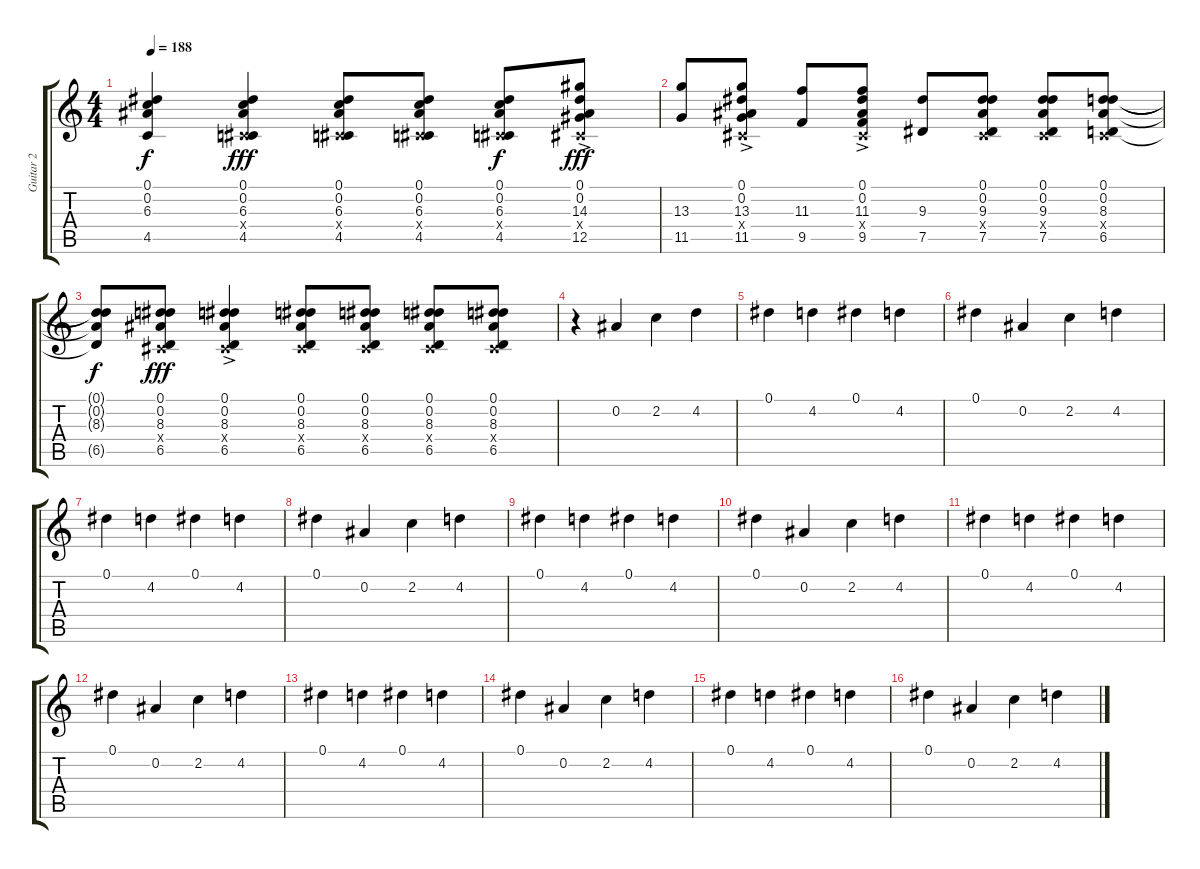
\track ("Guitar 2" "Guitar 2") {instrument distortionguitar}
\staff {score tabs}
\tuning (Eb4 Bb3 Gb3 Db3 Ab2 Eb2) {hide}
\ts (4 4)
\tempo 188
\clef g2
\ks c
(0.1{t} 0.2{t} 6.3{t} 4.5{t}).4{dy f} (0.1 0.2 6.3 0.4{x} 4.5).4{dy fff} (0.1 0.2 6.3 0.4{x} 4.5).8 (0.1 0.2 6.3 0.4{x} 4.5).8 (0.1 0.2 6.3 0.4{x} 4.5).8{dy f} (0.1{ac} 0.2 14.3{ac} 0.4{x} 12.5{ac}).8{dy fff} |
(13.3 11.5).8 (0.1{ac} 0.2{ac} 13.3{ac} 0.4{x} 11.5{ac}).8 (11.3 9.5).8 (0.1{ac} 0.2{ac} 11.3{ac} 0.4{x} 9.5{ac}).8 (9.3 7.5).8 (0.1 0.2 9.3 0.4{x} 7.5).8 (0.1 0.2 9.3 0.4{x} 7.5).8 (0.1 0.2 8.3 0.4{x} 6.5).8 |
(0.1{t} 0.2{t} 8.3{t} 6.5{t}).8{dy f} (0.1 0.2 8.3 0.4{x} 6.5).8{dy fff} (0.1{ac} 0.2{ac} 8.3{ac} 0.4{x} 6.5{ac}).4 (0.1 0.2 8.3 0.4{x} 6.5).8 (0.1 0.2 8.3 0.4{x} 6.5).8 (0.1 0.2 8.3 0.4{x} 6.5).8 (0.1 0.2 8.3 0.4{x} 6.5).8 |
r.4 0.2.4 2.2.4 4.2.4 |
0.1.4 4.2.4 0.1.4 4.2.4 |
0.1.4 0.2.4 2.2.4 4.2.4 |
0.1.4 4.2.4 0.1.4 4.2.4 |
0.1.4 0.2.4 2.2.4 4.2.4 |
0.1.4 4.2.4 0.1.4 4.2.4 |
0.1.4 0.2.4 2.2.4 4.2.4 |
0.1.4 4.2.4 0.1.4 4.2.4 |
0.1.4 0.2.4 2.2.4 4.2.4 |
0.1.4 4.2.4 0.1.4 4.2.4 |
0.1.4 0.2.4 2.2.4 4.2.4 |
0.1.4 4.2.4 0.1.4 4.2.4 |
0.1.4 0.2.4 2.2.4 4.2.4
